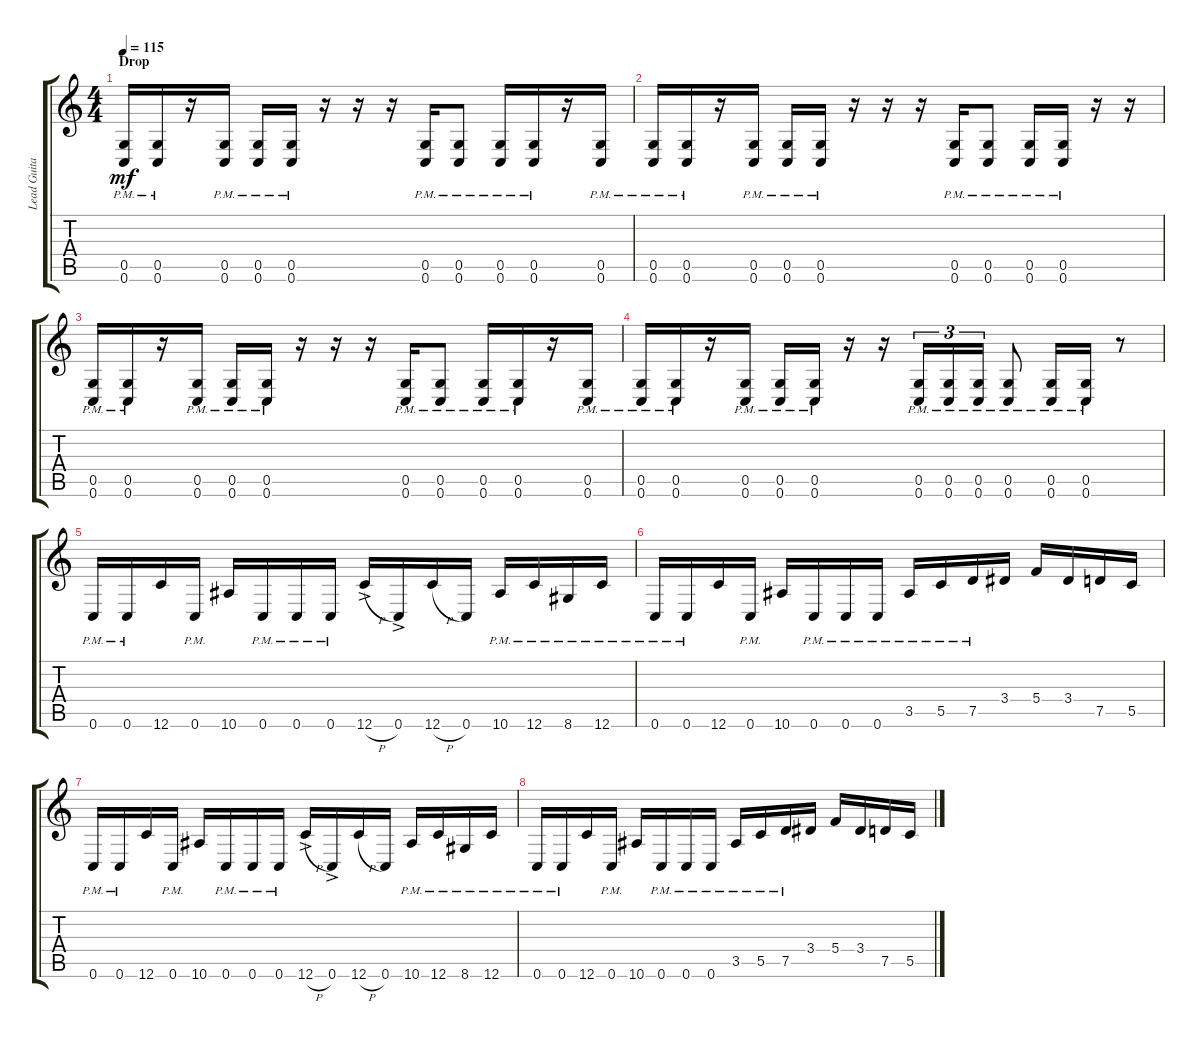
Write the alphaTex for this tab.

\track ("Lead Guitar " "Lead Guita") {instrument distortionguitar}
\staff {score tabs}
\tuning (D4 A3 F3 C3 G2 C2) {hide}
\ts (4 4)
\section ("" "Drop")
\tempo 115
\clef g2
\ks c
(0.5{pm} 0.6{pm}).16{dy mf} (0.5{pm} 0.6{pm}).16 r.16 (0.5{pm} 0.6{pm}).16 (0.5{pm} 0.6{pm}).16 (0.5{pm} 0.6{pm}).16 r.16 r.16 r.16 (0.5{pm} 0.6{pm}).16 (0.5{pm} 0.6{pm}).8 (0.5{pm} 0.6{pm}).16 (0.5{pm} 0.6{pm}).16 r.16 (0.5{pm} 0.6{pm}).16 |
(0.5{pm} 0.6{pm}).16 (0.5{pm} 0.6{pm}).16 r.16 (0.5{pm} 0.6{pm}).16 (0.5{pm} 0.6{pm}).16 (0.5{pm} 0.6{pm}).16 r.16 r.16 r.16 (0.5{pm} 0.6{pm}).16 (0.5{pm} 0.6{pm}).8 (0.5{pm} 0.6{pm}).16 (0.5{pm} 0.6{pm}).16 r.16 r.16 |
(0.5{pm} 0.6{pm}).16 (0.5{pm} 0.6{pm}).16 r.16 (0.5{pm} 0.6{pm}).16 (0.5{pm} 0.6{pm}).16 (0.5{pm} 0.6{pm}).16 r.16 r.16 r.16 (0.5{pm} 0.6{pm}).16 (0.5{pm} 0.6{pm}).8 (0.5{pm} 0.6{pm}).16 (0.5{pm} 0.6{pm}).16 r.16 (0.5{pm} 0.6{pm}).16 |
(0.5{pm} 0.6{pm}).16 (0.5{pm} 0.6{pm}).16 r.16 (0.5{pm} 0.6{pm}).16 (0.5{pm} 0.6{pm}).16 (0.5{pm} 0.6{pm}).16 r.16 r.16 (0.5{pm} 0.6{pm}).16{tu (3 2)} (0.5{pm} 0.6{pm}).16{tu (3 2)} (0.5{pm} 0.6{pm}).16{tu (3 2)} (0.5{pm} 0.6{pm}).8 (0.5{pm} 0.6{pm}).16 (0.5{pm} 0.6{pm}).16 r.8 |
0.6{pm}.16 0.6{pm}.16 12.6.16 0.6{pm}.16 10.6.16 0.6{pm}.16 0.6{pm}.16 0.6{pm}.16 12.6{h ac}.16 0.6{ac}.16 12.6{h}.16 0.6.16 10.6{pm}.16 12.6{pm}.16 8.6{pm}.16 12.6{pm}.16 |
0.6{pm}.16 0.6{pm}.16 12.6.16 0.6{pm}.16 10.6.16 0.6{pm}.16 0.6{pm}.16 0.6{pm}.16 3.5{pm}.16 5.5{pm}.16 7.5{pm}.16 3.4.16 5.4.16 3.4.16 7.5.16 5.5.16 |
0.6{pm}.16 0.6{pm}.16 12.6.16 0.6{pm}.16 10.6.16 0.6{pm}.16 0.6{pm}.16 0.6{pm}.16 12.6{h ac}.16 0.6{ac}.16 12.6{h}.16 0.6.16 10.6{pm}.16 12.6{pm}.16 8.6{pm}.16 12.6{pm}.16 |
0.6{pm}.16 0.6{pm}.16 12.6.16 0.6{pm}.16 10.6.16 0.6{pm}.16 0.6{pm}.16 0.6{pm}.16 3.5{pm}.16 5.5{pm}.16 7.5{pm}.16 3.4.16 5.4.16 3.4.16 7.5.16 5.5.16
